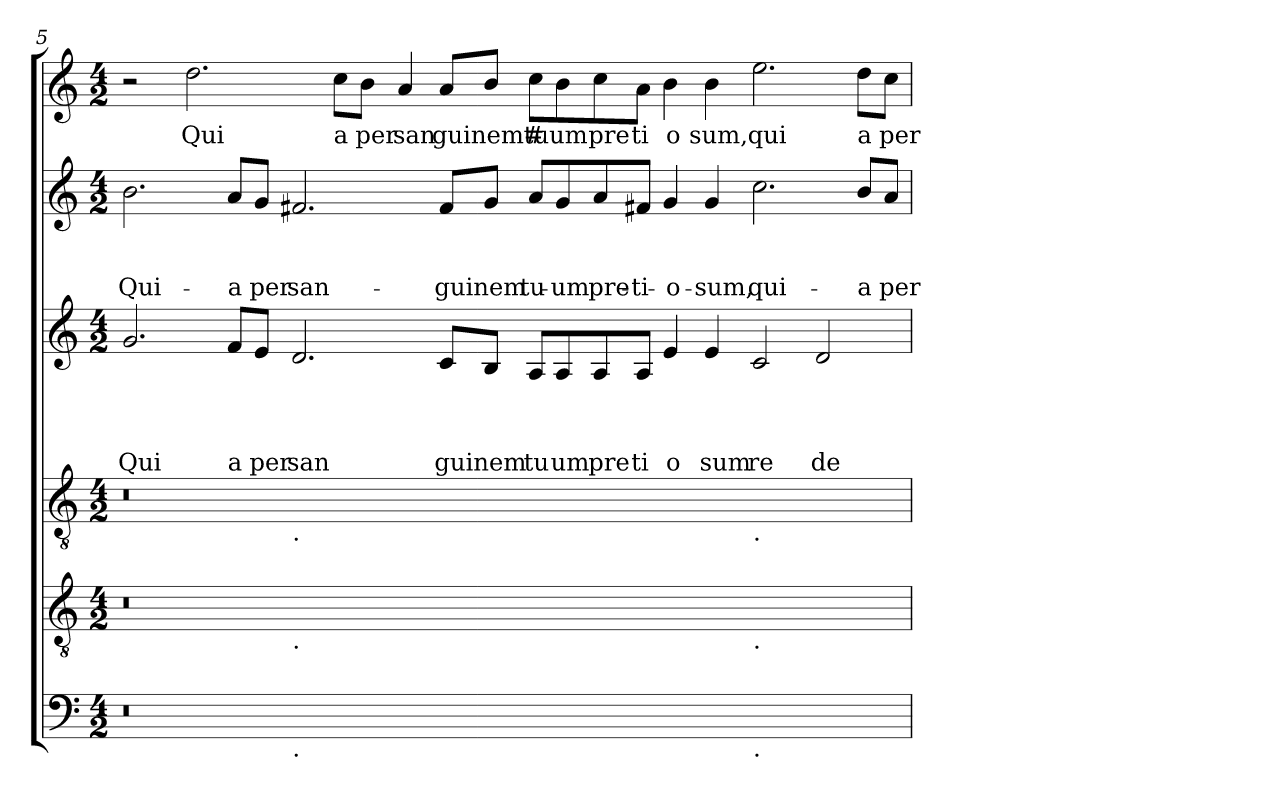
**kern	**kern	**kern	**kern	**text	**text	**text	**text	**kern	**text	**text	**text	**kern	**text
*part6	*part5	*part4	*part3	*part3	*part3	*part3	*part3	*part2	*part2	*part2	*part2	*part1	*part1
*staff6	*staff5	*staff4	*staff3	*staff3	*staff3	*staff3	*staff3	*staff2	*staff2	*staff2	*staff2	*staff1	*staff1
!!LO:LB:g=z
*clefF4	*clefGv2	*clefGv2	*clefG2	*	*	*	*	*clefG2	*	*	*	*clefG2	*
*k[]	*k[]	*k[]	*k[]	*	*	*	*	*k[]	*	*	*	*k[]	*
*C:	*C:	*C:	*C:	*	*	*	*	*C:	*	*	*	*C:	*
*M4/2	*M4/2	*M4/2	*M4/2	*	*	*	*	*M4/2	*	*	*	*M4/2	*
=5	=5	=5	=5	=5	=5	=5	=5	=5	=5	=5	=5	=5	=5
!	!	!	!	!	!	!	!LO:LY:b	!	!	!	!LO:LY:b	!	!
*^	*^	*^	*	*	*	*	*	*	*	*	*	*	*
0r	1ryy	0r	1ryy	0r	1ryy	2.g/	.	.	.	Qui	2.b\	.	.	Qui-	2r	.
!	!	!	!	!	!	!	!	!	!	!	!	!	!	!	!	!LO:LY:b
.	.	.	.	.	.	.	.	.	.	.	.	.	.	.	2.dd\	Qui
!	!	!	!	!	!	!	!	!	!	!LO:LY:b	!	!	!	!LO:LY:b	!	!
.	.	.	.	.	.	8f/L	.	.	.	a	8a/L	.	.	-a	.	.
!	!	!	!	!	!	!	!	!	!	!LO:LY:b	!	!	!	!LO:LY:b	!	!
.	.	.	.	.	.	8e/J	.	.	.	per	8g/J	.	.	per	.	.
!	!	!	!	!	!LO:TX:b:t=.	!	!	!	!	!	!	!	!	!	!	!
!	!	!	!LO:TX:b:t=.	!	!	!	!	!	!	!	!	!	!	!	!	!
!	!LO:TX:b:t=.	!	!	!	!	!	!	!	!	!	!	!	!	!	!	!
!	!	!	!	!	!	!	!	!	!	!LO:LY:b	!	!	!	!LO:LY:b	!	!
.	0.ryy	.	0.ryy	.	0.ryy	2.d/	.	.	.	san	2.f#X/	.	.	san-	.	.
!	!	!	!	!	!	!	!	!	!	!	!	!	!	!	!	!LO:LY:b
.	.	.	.	.	.	.	.	.	.	.	.	.	.	.	8cc\L	a
!	!	!	!	!	!	!	!	!	!	!	!	!	!	!	!	!LO:LY:b
.	.	.	.	.	.	.	.	.	.	.	.	.	.	.	8b\J	per
!	!	!	!	!	!	!	!	!	!	!	!	!	!	!	!	!LO:LY:b
.	.	.	.	.	.	.	.	.	.	.	.	.	.	.	4a/	san
!	!	!	!	!	!	!	!	!	!	!LO:LY:b	!	!	!	!LO:LY:b	!	!LO:LY:b:rj
.	.	.	.	.	.	8c/L	.	.	.	guinem	8f#/L	.	.	-guinem	8a/L	guinem#
.	.	.	.	.	.	8B/J	.	.	.	.	8g/J	.	.	.	8b</J	.
!	!	!	!	!	!	!	!	!	!	!LO:LY:b	!	!	!	!LO:LY:b	!	!LO:LY:b
1ryy	.	1ryy	.	1ryy	.	8A/L	.	.	.	tu	8a/L	.	.	tu-	8cc>\L	tu
!	!	!	!	!	!	!	!	!	!	!LO:LY:b	!	!	!	!LO:LY:b	!	!LO:LY:b
.	.	.	.	.	.	8A/	.	.	.	um	8g/	.	.	-um	8b\	um
!	!	!	!	!	!	!	!	!	!	!LO:LY:b	!	!	!	!LO:LY:b	!	!LO:LY:b
.	.	.	.	.	.	8A/	.	.	.	pre	8a/	.	.	pre-	8cc\	pre
!	!	!	!	!	!	!	!	!	!	!LO:LY:b	!	!	!	!LO:LY:b	!	!LO:LY:b
.	.	.	.	.	.	8A/J	.	.	.	ti	8f#X/J	.	.	-ti-	8a\J	ti
!	!	!	!	!	!	!	!	!	!	!LO:LY:b	!	!	!	!LO:LY:b	!	!LO:LY:b
.	.	.	.	.	.	4e/	.	.	.	o	4g/	.	.	-o-	4b\	o
!	!	!	!	!	!	!	!	!	!	!LO:LY:b	!	!	!	!LO:LY:b	!	!LO:LY:b
.	.	.	.	.	.	4e/	.	.	.	sum	4g/	.	.	-sum,	4b\	sum,
!	!	!	!	!LO:TX:b:t=.	!	!	!	!	!	!	!	!	!	!	!	!
!	!	!LO:TX:b:t=.	!	!	!	!	!	!	!	!	!	!	!	!	!	!
!LO:TX:b:t=.	!	!	!	!	!	!	!	!	!	!	!	!	!	!	!	!
!	!	!	!	!	!	!	!	!	!	!LO:LY:b	!	!	!	!LO:LY:b	!	!LO:LY:b
1ryy	.	1ryy	.	1ryy	.	2c/	.	.	.	re	2.cc\	.	.	qui-	2.ee\	qui
!	!	!	!	!	!	!	!	!	!	!LO:LY:b	!	!	!	!	!	!
.	.	.	.	.	.	2d/	.	.	.	de	.	.	.	.	.	.
!	!	!	!	!	!	!	!	!	!	!	!	!	!	!LO:LY:b	!	!LO:LY:b
.	.	.	.	.	.	.	.	.	.	.	8b/L	.	.	-a	8dd\L	a
!	!	!	!	!	!	!	!	!	!	!	!	!	!	!LO:LY:b	!	!LO:LY:b
.	.	.	.	.	.	.	.	.	.	.	8a/J	.	.	per	8cc\J	per
*v	*v	*	*	*v	*v	*	*	*	*	*	*	*	*	*	*	*
*	*v	*v	*	*	*	*	*	*	*	*	*	*	*	*
=	=	=	=	=	=	=	=	=	=	=	=	=	=
*-	*-	*-	*-	*-	*-	*-	*-	*-	*-	*-	*-	*-	*-
